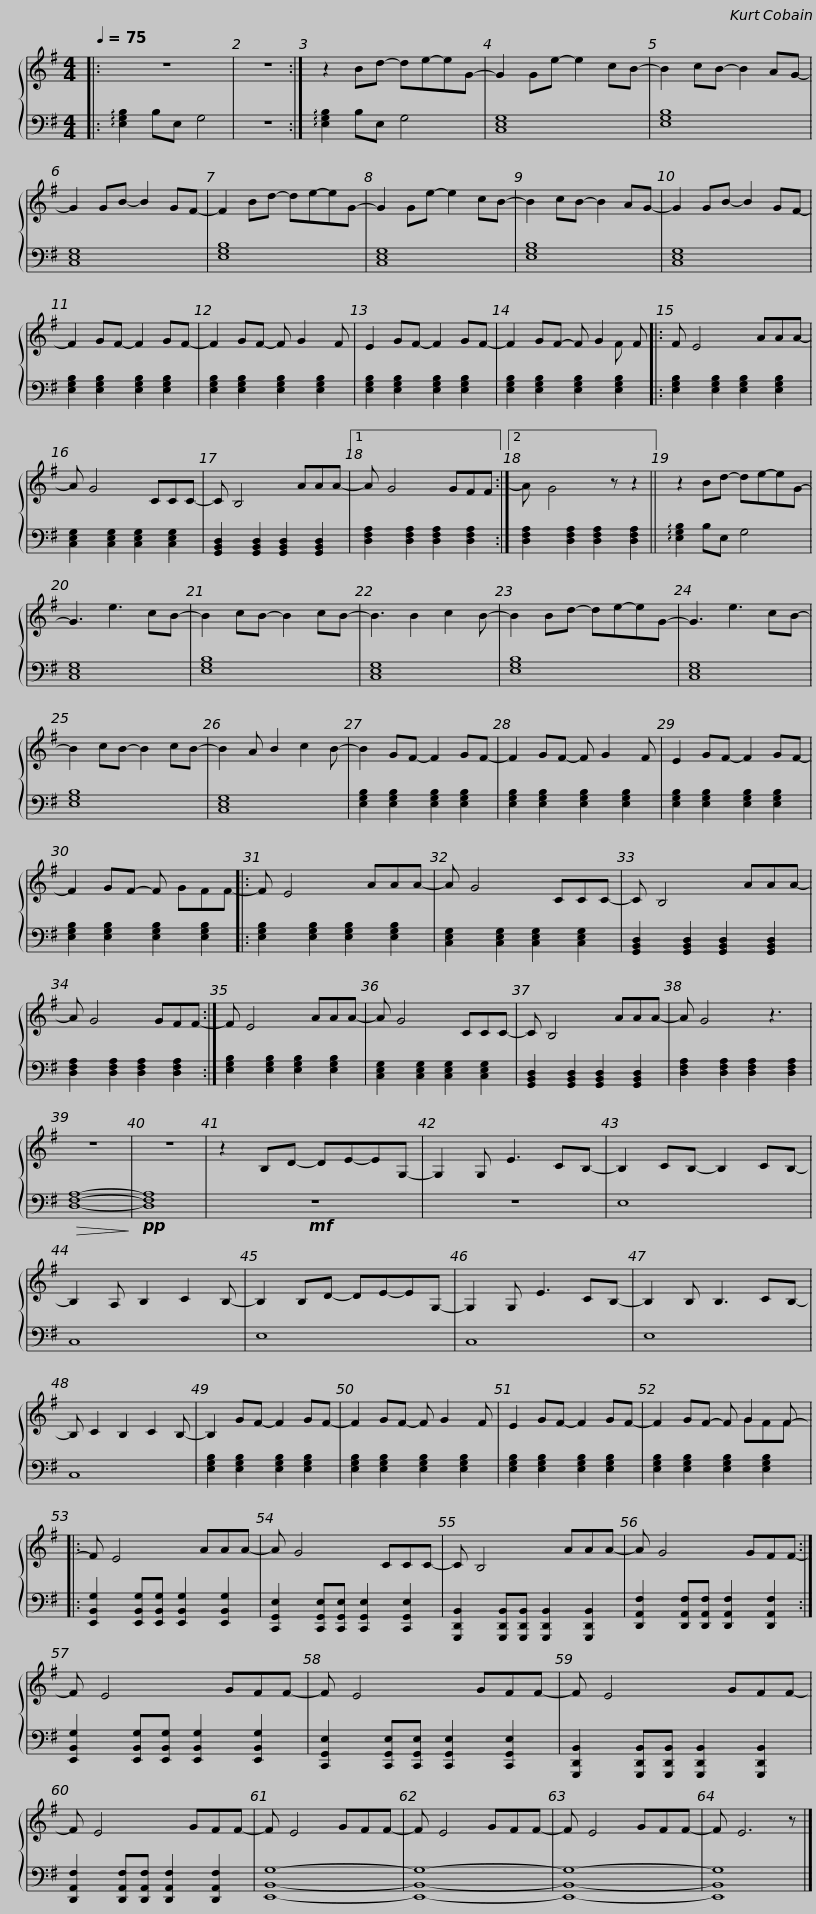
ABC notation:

X:1
%%score { ( 1 3 ) | 2 }
L:1/8
Q:1/4=75
M:4/4
I:linebreak $
K:G
V:1 treble
V:3 treble
V:2 bass
V:1
|: z8 | z8 :| z2 Bd- de-eG- | G2 Ge- e2 cB- | B2 cB- B2 AG- | %5
 G2 GB- B2 GF- |$ F2 Bd- de-eG- | G2 Ge- e2 cB- | B2 cB- B2 AG- | G2 GB- B2 GF- | %10
 F2 GF- F2 GF- | F2 GF- F G2 F |$ E2 GF- F2 GF- | F2 GF- F G2 F- |: x8 | %15
 x8 | x8 |1$ x8 :|2 x5 z z2 || z2 Bd- de-eG- | %20
 G3 e3 cB- | B2 cB- B2 cB- | B3 B2 c2 B- |$ B2 Bd- de-eG- | G3 e3 cB- | %25
 B2 cB- B2 cB- | B2 A B2 c2 B- | B2 GF- F2 GF- | F2 GF- F G2 F |$ E2 GF- F2 GF- | %30
 F2 GF- F x2 x |: x8 | x8 | x8 |$ x8 :| %35
 x8 | x8 | x8 | x8 | z8 | %40
 z8 |$ z2 B,D- DE-EG,- | G,2 G, E3 CB,- | B,2 CB,- B,2 CB,- | B,2 A, B,2 C2 B,- | %45
 B,2 B,D- DE-EG,- |$ G,2 G, E3 CB,- | B,2 B, B,3 CB,- | B, C2 B,2 C2 B,- | B,2 GF- F2 GF- | %50
 F2 GF- F G2 F | E2 GF- F2 GF- |$ F2 GF- F G2 F- |: x8 | x8 | %55
 x8 |$ x8 :| x8 | x8 | x8 |$ %60
 x8 | x8 | x8 | x8 | x8 |] %65
V:2
|: !arpeggio![E,G,B,]2 B,E, G,4 | z8 :| !arpeggio![E,G,B,]2 B,E, G,4 | [C,E,G,]8 | [E,G,B,]8 | %5
 [C,E,G,]8 |$ [E,G,B,]8 | [C,E,G,]8 | [E,G,B,]8 | [C,E,G,]8 | %10
 [E,G,B,]2 [E,G,B,]2 [E,G,B,]2 [E,G,B,]2 | [E,G,B,]2 [E,G,B,]2 [E,G,B,]2 [E,G,B,]2 |$ [E,G,B,]2 [E,G,B,]2 [E,G,B,]2 [E,G,B,]2 | [E,G,B,]2 [E,G,B,]2 [E,G,B,]2 [E,G,B,]2 |: [E,G,B,]2 [E,G,B,]2 [E,G,B,]2 [E,G,B,]2 | %15
 [C,E,G,]2 [C,E,G,]2 [C,E,G,]2 [C,E,G,]2 | [G,,B,,D,]2 [G,,B,,D,]2 [G,,B,,D,]2 [G,,B,,D,]2 |1$ [D,F,A,]2 [D,F,A,]2 [D,F,A,]2 [D,F,A,]2 :|2 [D,F,A,]2 [D,F,A,]2 [D,F,A,]2 [D,F,A,]2 || !arpeggio![E,G,B,]2 B,E, G,4 | %20
 [C,E,G,]8 | [E,G,B,]8 | [C,E,G,]8 |$ [E,G,B,]8 | [C,E,G,]8 | %25
 [E,G,B,]8 | [C,E,G,]8 | [E,G,B,]2 [E,G,B,]2 [E,G,B,]2 [E,G,B,]2 | [E,G,B,]2 [E,G,B,]2 [E,G,B,]2 [E,G,B,]2 |$ [E,G,B,]2 [E,G,B,]2 [E,G,B,]2 [E,G,B,]2 | %30
 [E,G,B,]2 [E,G,B,]2 [E,G,B,]2 [E,G,B,]2 |: [E,G,B,]2 [E,G,B,]2 [E,G,B,]2 [E,G,B,]2 | [C,E,G,]2 [C,E,G,]2 [C,E,G,]2 [C,E,G,]2 | [G,,B,,D,]2 [G,,B,,D,]2 [G,,B,,D,]2 [G,,B,,D,]2 |$ [D,F,A,]2 [D,F,A,]2 [D,F,A,]2 [D,F,A,]2 :| %35
 [E,G,B,]2 [E,G,B,]2 [E,G,B,]2 [E,G,B,]2 | [C,E,G,]2 [C,E,G,]2 [C,E,G,]2 [C,E,G,]2 | [G,,B,,D,]2 [G,,B,,D,]2 [G,,B,,D,]2 [G,,B,,D,]2 | [D,F,A,]2 [D,F,A,]2 [D,F,A,]2 [D,F,A,]2 |!>(! [D,F,A,]8-!>)! | %40
!pp! [D,F,A,]8 |$!mf! z8 | z8 | E,8 | C,8 | %45
 E,8 |$ C,8 | E,8 | C,8 | [E,G,B,]2 [E,G,B,]2 [E,G,B,]2 [E,G,B,]2 | %50
 [E,G,B,]2 [E,G,B,]2 [E,G,B,]2 [E,G,B,]2 | [E,G,B,]2 [E,G,B,]2 [E,G,B,]2 [E,G,B,]2 |$ [E,G,B,]2 [E,G,B,]2 [E,G,B,]2 [E,G,B,]2 |: [E,,B,,G,]2 [E,,B,,G,][E,,B,,G,] [E,,B,,G,]2 [E,,B,,G,]2 | [C,,G,,E,]2 [C,,G,,E,][C,,G,,E,] [C,,G,,E,]2 [C,,G,,E,]2 | %55
 [G,,,D,,B,,]2 [G,,,D,,B,,][G,,,D,,B,,] [G,,,D,,B,,]2 [G,,,D,,B,,]2 |$ [D,,A,,F,]2 [D,,A,,F,][D,,A,,F,] [D,,A,,F,]2 [D,,A,,F,]2 :| [E,,B,,G,]2 [E,,B,,G,][E,,B,,G,] [E,,B,,G,]2 [E,,B,,G,]2 | [C,,G,,E,]2 [C,,G,,E,][C,,G,,E,] [C,,G,,E,]2 [C,,G,,E,]2 | [G,,,D,,B,,]2 [G,,,D,,B,,][G,,,D,,B,,] [G,,,D,,B,,]2 [G,,,D,,B,,]2 |$ %60
 [D,,A,,F,]2 [D,,A,,F,][D,,A,,F,] [D,,A,,F,]2 [D,,A,,F,]2 | [E,,B,,G,]8- | [E,,B,,G,]8- | [E,,B,,G,]8- | [E,,B,,G,]8 |] %65
V:3
|: x8 | x8 :| x8 | x8 | x8 | %5
 x8 |$ x8 | x8 | x8 | x8 | %10
 x8 | x8 |$ x8 | x6 F x |: F E4 AAA- | %15
 A G4 CCC- | C B,4 AAA- |1$ A- G4 GFF :|2 A G4 x3 || x8 | %20
 x8 | x8 | x8 |$ x8 | x8 | %25
 x8 | x8 | x8 | x8 |$ x8 | %30
 x5 GFF- |: F E4 AAA- | A G4 CCC- | C B,4 AAA- |$ A G4 GFF- :| %35
 F E4 AAA- | A G4 CCC- | C B,4 AAA- | A G4 z3 | x8 | %40
 x8 |$ x8 | x8 | x8 | x8 | %45
 x8 |$ x8 | x8 | x8 | x8 | %50
 x8 | x8 |$ x5 GFF |: F E4 AAA- | A G4 CCC- | %55
 C B,4 AAA- |$ A G4 GFF- :| F E4 GFF- | F E4 GFF- | F E4 GFF- |$ %60
 F E4 GFF- | F E4 GFF- | F E4 GFF- | F E4 GFF- | F E6 z |] %65
